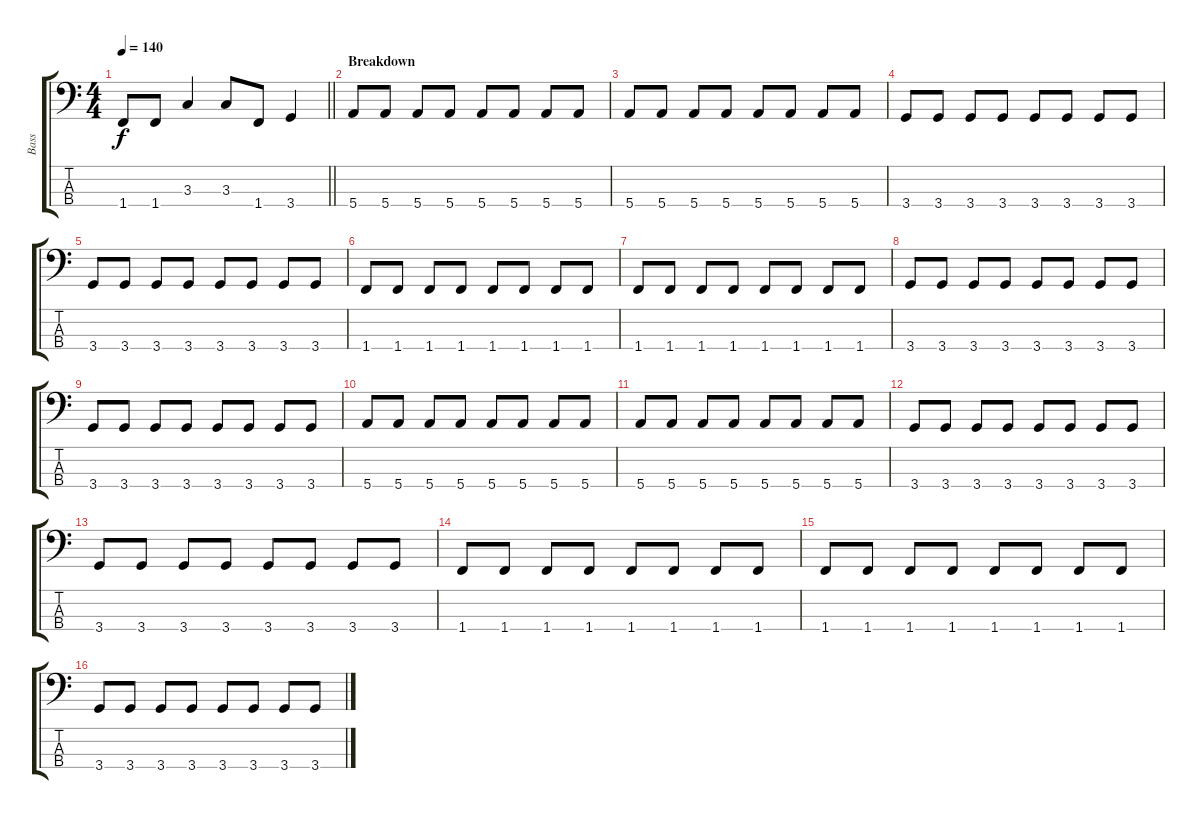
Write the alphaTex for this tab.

\track ("Bass" "Bass") {instrument electricbassfinger}
\staff {score tabs}
\tuning (G2 D2 A1 E1) {hide}
\ts (4 4)
\tempo 140
\clef f4
\barLineRight lightlight
\ks c
1.4{t}.8{dy f} 1.4.8 3.3.4 3.3.8 1.4.8 3.4.4 |
\section ("" "Breakdown")
5.4.8 5.4.8 5.4.8 5.4.8 5.4.8 5.4.8 5.4.8 5.4.8 |
5.4.8 5.4.8 5.4.8 5.4.8 5.4.8 5.4.8 5.4.8 5.4.8 |
3.4.8 3.4.8 3.4.8 3.4.8 3.4.8 3.4.8 3.4.8 3.4.8 |
3.4.8 3.4.8 3.4.8 3.4.8 3.4.8 3.4.8 3.4.8 3.4.8 |
1.4.8 1.4.8 1.4.8 1.4.8 1.4.8 1.4.8 1.4.8 1.4.8 |
1.4.8 1.4.8 1.4.8 1.4.8 1.4.8 1.4.8 1.4.8 1.4.8 |
3.4.8 3.4.8 3.4.8 3.4.8 3.4.8 3.4.8 3.4.8 3.4.8 |
3.4.8 3.4.8 3.4.8 3.4.8 3.4.8 3.4.8 3.4.8 3.4.8 |
5.4.8 5.4.8 5.4.8 5.4.8 5.4.8 5.4.8 5.4.8 5.4.8 |
5.4.8 5.4.8 5.4.8 5.4.8 5.4.8 5.4.8 5.4.8 5.4.8 |
3.4.8 3.4.8 3.4.8 3.4.8 3.4.8 3.4.8 3.4.8 3.4.8 |
3.4.8 3.4.8 3.4.8 3.4.8 3.4.8 3.4.8 3.4.8 3.4.8 |
1.4.8 1.4.8 1.4.8 1.4.8 1.4.8 1.4.8 1.4.8 1.4.8 |
1.4.8 1.4.8 1.4.8 1.4.8 1.4.8 1.4.8 1.4.8 1.4.8 |
3.4.8 3.4.8 3.4.8 3.4.8 3.4.8 3.4.8 3.4.8 3.4.8
